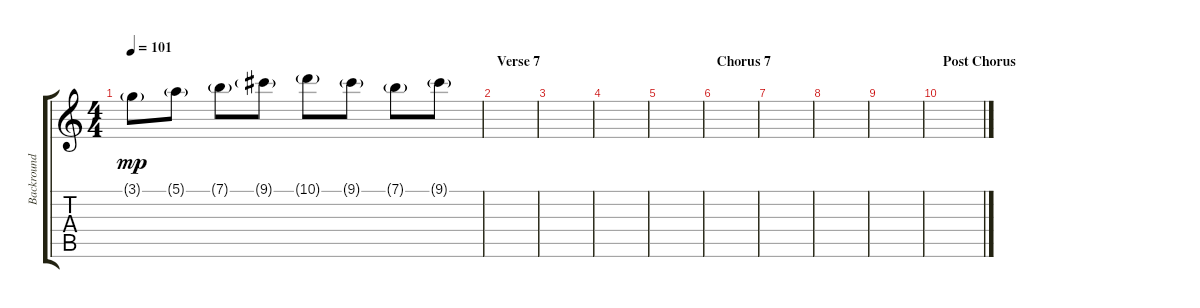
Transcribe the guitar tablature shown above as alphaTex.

\track ("Backround Acousitc Guitar" "Backround ") {instrument acousticguitarsteel}
\staff {score tabs}
\tuning (E4 B3 G3 D3 A2 E2) {hide}
\ts (4 4)
\tempo 101
\clef g2
\ks c
3.1{g}.8{dy mp} 5.1{g}.8 7.1{g}.8 9.1{g}.8 10.1{g}.8 9.1{g}.8 7.1{g}.8 9.1{g}.8 |
\section ("" "Verse 7")
|
|
|
|
\section ("" "Chorus 7")
|
|
|
|
\section ("" "Post Chorus")
